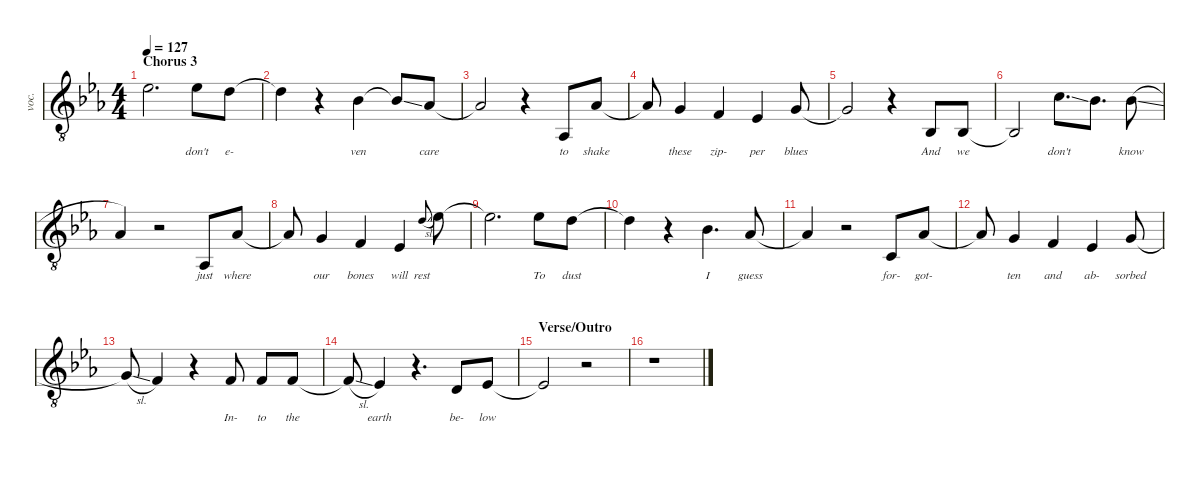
\defaultSystemsLayout 4
\hideDynamics
\bracketExtendMode nobrackets
\otherSystemsTrackNameOrientation horizontal
\track ("Vox" "voc.") {defaultSystemsLayout 4 instrument altosax}
\staff {score}
\tuning (Eb4 Bb3 Gb3 Db3 Ab2 Eb2)
\ts (4 4)
\section ("" "Chorus 3")
\tempo 127
\clef g2
\ottava 8vb
\ks eb
5.2{t acc b}.2{d dy f beam Down} 5.2{acc b}.8{lyrics (0 "don't") lyrics (1 "") lyrics (2 "") lyrics (3 "") lyrics (4 "") beam Down} 4.2{acc forcenatural}.8{lyrics (0 "e-") lyrics (1 "") lyrics (2 "") lyrics (3 "") lyrics (4 "") beam Down} |
4.2{t acc forcenatural}.4{beam Down} r.4{beam Down} 4.3{acc b}.4{lyrics (0 "ven") lyrics (1 "") lyrics (2 "") lyrics (3 "") lyrics (4 "") beam Down} 4.3{ss t acc b}.8{beam Up} 2.3{acc b}.8{lyrics (0 "care") lyrics (1 "") lyrics (2 "") lyrics (3 "") lyrics (4 "") dy ff beam Up} |
2.3{t acc b}.2{dy f beam Up} r.4{beam Up} 0.5{acc b}.8{lyrics (0 "to") lyrics (1 "") lyrics (2 "") lyrics (3 "") lyrics (4 "") beam Up} 2.3{acc b}.8{lyrics (0 "shake") lyrics (1 "") lyrics (2 "") lyrics (3 "") lyrics (4 "") beam Up} |
2.3{t acc b}.8{beam Up} 1.3{acc forcenatural}.4{lyrics (0 "these") lyrics (1 "") lyrics (2 "") lyrics (3 "") lyrics (4 "") beam Up} 4.4{acc forcenatural}.4{lyrics (0 "zip-") lyrics (1 "") lyrics (2 "") lyrics (3 "") lyrics (4 "") beam Up} 2.4{acc b}.4{lyrics (0 "per") lyrics (1 "") lyrics (2 "") lyrics (3 "") lyrics (4 "") beam Up} 6.4{acc forcenatural}.8{lyrics (0 "blues") lyrics (1 "") lyrics (2 "") lyrics (3 "") lyrics (4 "") beam Up} |
6.4{t acc forcenatural}.2{beam Up} r.4{beam Up} 2.5{acc b}.8{lyrics (0 "And") lyrics (1 "") lyrics (2 "") lyrics (3 "") lyrics (4 "") dy ff beam Up} 2.5{acc b}.8{lyrics (0 "we") lyrics (1 "") lyrics (2 "") lyrics (3 "") lyrics (4 "") beam Up} |
2.5{t acc b}.2{dy f beam Up} 6.3{ss acc forcenatural}.8{d lyrics (0 "don't") lyrics (1 "") lyrics (2 "") lyrics (3 "") lyrics (4 "") beam Down} 4.3{acc b}.8{d dy mf beam Down} 4.3{sl acc b}.8{lyrics (0 "know") lyrics (1 "") lyrics (2 "") lyrics (3 "") lyrics (4 "") dy f beam Down} |
2.3{acc b}.4{beam Up} r.2{beam Up} 0.5{acc b}.8{lyrics (0 "just") lyrics (1 "") lyrics (2 "") lyrics (3 "") lyrics (4 "") beam Up} 2.3{acc b}.8{lyrics (0 "where") lyrics (1 "") lyrics (2 "") lyrics (3 "") lyrics (4 "") beam Up} |
2.3{t acc b}.8{beam Up} 1.3{acc forcenatural}.4{lyrics (0 "our") lyrics (1 "") lyrics (2 "") lyrics (3 "") lyrics (4 "") beam Up} 4.4{acc forcenatural}.4{lyrics (0 "bones") lyrics (1 "") lyrics (2 "") lyrics (3 "") lyrics (4 "") beam Up} 2.4{acc b}.4{lyrics (0 "will") lyrics (1 "") lyrics (2 "") lyrics (3 "") lyrics (4 "") beam Up} 4.2{sl acc forcenatural}.8{lyrics (0 "rest") lyrics (1 "") lyrics (2 "") lyrics (3 "") lyrics (4 "") gr onbeat dy mf beam Up} 5.2{acc b}.8{dy f beam Down} |
5.2{t acc b}.2{d beam Down} 5.2{acc b}.8{lyrics (0 "To") lyrics (1 "") lyrics (2 "") lyrics (3 "") lyrics (4 "") beam Down} 4.2{acc forcenatural}.8{lyrics (0 "dust") lyrics (1 "") lyrics (2 "") lyrics (3 "") lyrics (4 "") beam Down} |
4.2{t acc forcenatural}.4{beam Down} r.4{beam Down} 4.3{acc b}.4{d lyrics (0 "I") lyrics (1 "") lyrics (2 "") lyrics (3 "") lyrics (4 "") beam Down} 2.3{acc b}.8{lyrics (0 "guess") lyrics (1 "") lyrics (2 "") lyrics (3 "") lyrics (4 "") beam Up} |
2.3{t acc b}.4{beam Up} r.2{beam Up} 4.5{acc forcenatural}.8{lyrics (0 "for-") lyrics (1 "") lyrics (2 "") lyrics (3 "") lyrics (4 "") beam Up} 2.3{acc b}.8{lyrics (0 "got-") lyrics (1 "") lyrics (2 "") lyrics (3 "") lyrics (4 "") beam Up} |
2.3{t acc b}.8{beam Up} 1.3{acc forcenatural}.4{lyrics (0 "ten") lyrics (1 "") lyrics (2 "") lyrics (3 "") lyrics (4 "") beam Up} 4.4{acc forcenatural}.4{lyrics (0 "and") lyrics (1 "") lyrics (2 "") lyrics (3 "") lyrics (4 "") beam Up} 2.4{acc b}.4{lyrics (0 "ab-") lyrics (1 "") lyrics (2 "") lyrics (3 "") lyrics (4 "") beam Up} 6.4{acc forcenatural}.8{lyrics (0 "sorbed") lyrics (1 "") lyrics (2 "") lyrics (3 "") lyrics (4 "") beam Up} |
6.4{sl t acc forcenatural}.8{beam Up} 4.4{acc forcenatural}.4{beam Up} r.4{beam Up} 4.4{acc forcenatural}.8{lyrics (0 "In-") lyrics (1 "") lyrics (2 "") lyrics (3 "") lyrics (4 "") beam Up} 4.4{acc forcenatural}.8{lyrics (0 "to") lyrics (1 "") lyrics (2 "") lyrics (3 "") lyrics (4 "") beam Up} 4.4{acc forcenatural}.8{lyrics (0 "the") lyrics (1 "") lyrics (2 "") lyrics (3 "") lyrics (4 "") beam Up} |
4.4{sl t acc forcenatural}.8{beam Up} 2.4{acc b}.4{lyrics (0 "earth") lyrics (1 "") lyrics (2 "") lyrics (3 "") lyrics (4 "") beam Up} r.4{d beam Up} 1.4{acc forcenatural}.8{lyrics (0 "be-") lyrics (1 "") lyrics (2 "") lyrics (3 "") lyrics (4 "") beam Up} 2.4{acc b}.8{lyrics (0 "low") lyrics (1 "") lyrics (2 "") lyrics (3 "") lyrics (4 "") beam Up} |
\section ("" "Verse/Outro")
2.4{t acc b}.2{beam Up} r.2{beam Up} |
r.1{beam Down}
